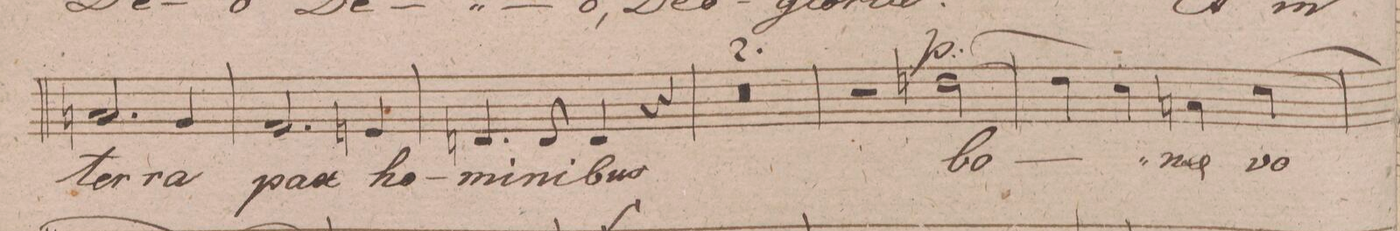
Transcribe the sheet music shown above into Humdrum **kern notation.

**kern	**text	**dynam
*I"Tenore.	*	*
*clefC4	*	*
*k[f#c#g#d#]	*	*
*met(c)	*	*
*M4/4	*	*
2.Gn/	ter-	.
4F#/	-ra	.
=29	=29	=29
2.E/	pax	.
4Dn/	ho-	.
=30	=30	=30
4.Cn/	-mi-	.
8C/	-ni-	.
4C/	-bus	.
4r	.	.
=31	=31	=31
0r	.	.
=32	=32	=32
=33	=33	=33
2r	.	.
(>[2cn\	bo-	p
=34	=34	=34
4c\]	.	.
4B\)	.	.
4Gn\	-nae	.
(>[4B\	vo-	.
=35	=35	=35
*-	*-	*-
